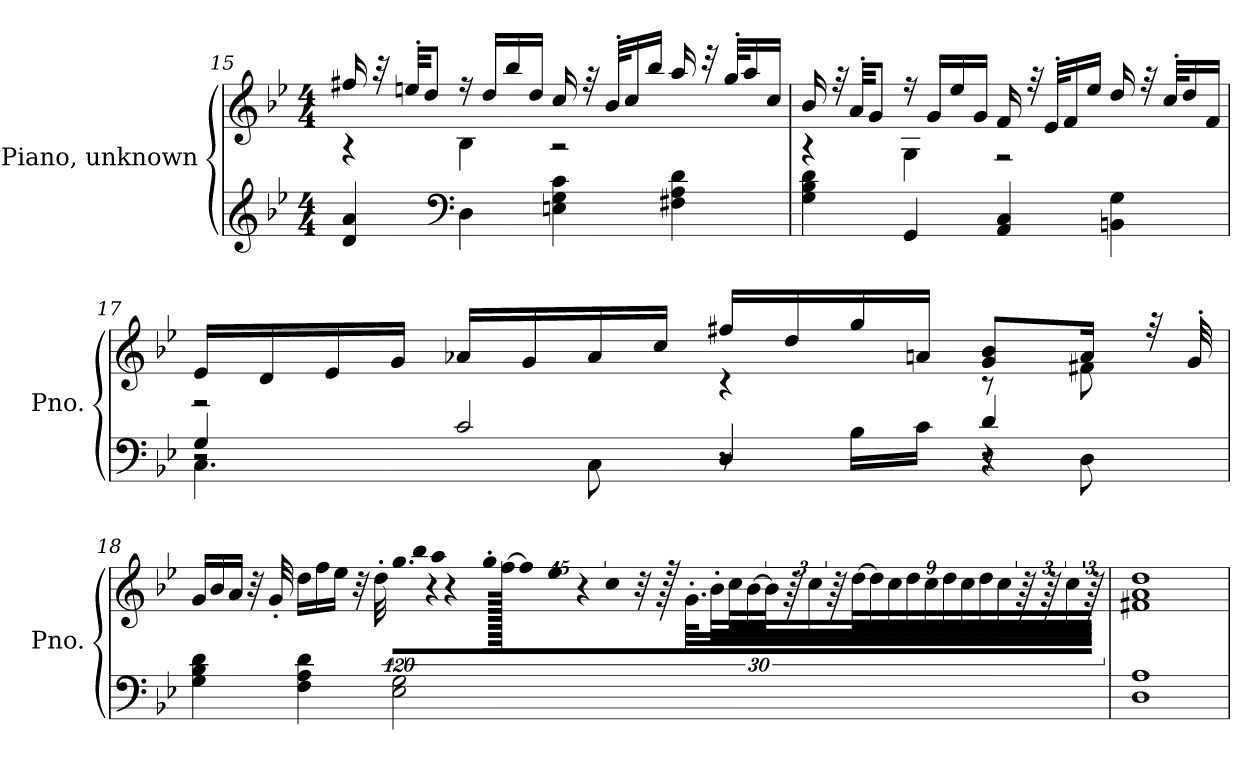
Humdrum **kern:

**kern	**kern
*part1	*part1
*staff2	*staff1
*I"Piano, unknown	*
*I'Pno.	*
*clefG2	*clefG2
*k[b-e-]	*k[b-e-]
*M4/4	*M4/4
=15	=15
*	*^
4d/ 4a/	16ff#X/	4r
.	32r	.
.	32een'/KKL	.
.	8dd/J	.
*clefF4	*	*
4D\	16r	4B-\
.	16dd/LL	.
.	16bb-/	.
.	16dd/JJ	.
4En\ 4G\ 4c\	16cc/	2r
.	32r	.
.	32b-'/KLL	.
.	16cc/	.
.	16bb-/JJ	.
4F#X\ 4A\ 4d\	16aa/	.
.	32r	.
.	32gg'/KLL	.
.	16aa/	.
.	16cc/JJ	.
!!LO:LB:g=z	!!
=16	=16	=16
4G\ 4B-\ 4d\	16b-/	4r
.	32r	.
.	32a'/KKL	.
.	8g/J	.
4GG/	16r	4G\
.	16g/LL	.
.	16ee-/	.
.	16g/JJ	.
4AA/ 4C/	16f/	2r
.	32r	.
.	32e-'/KLL	.
.	16f/	.
.	16ee-/JJ	.
4BBn\ 4G\	16dd/	.
.	32r	.
.	32cc'/KLL	.
.	16dd/	.
.	16f/JJ	.
=17	=17	=17
*^	*	*
*	*^	*	*
4G/	4.C\	2r	16e-/LL	2r
.	.	.	16d/	.
.	.	.	16e-/	.
.	.	.	16g/JJ	.
2c/	.	.	16a-X/LL	.
.	.	.	16g/	.
.	8C\	.	16a-/	.
.	.	.	16cc/JJ	.
.	8r	4D/	16ff#X/LL	4r
.	.	.	16dd/	.
.	16B-\LL	.	16gg/	.
.	16c\JJ	.	16an/JJ	.
4d/	8r	4r	8g/ 8b-/L	8r
.	8D\	.	16a/Jk	8f#X\
.	.	.	32r	.
.	.	.	32g'/	.
*v	*v	*v	*	*
*	*v	*v
!!LO:PB:g=z
=18	=18
4G\ 4B-\ 4d\	16g/LL
.	16b-/
.	16a/JJ
.	32r
.	32g'/
4F\ 4A\ 4d\	16dd\LL
.	16ff\
.	16ee-\JJ
.	32r
.	32dd'\
!	!LO:N:vis=32.
2E-\ 2G\	1920%103gg\LLL
!	!LO:N:vis=64
.	960%17bb-\JJJk
!	!LO:N:vis=128
.	1920%17r
!	!LO:N:vis=256
.	1920%17aa\
!	!LO:N:vis=64
.	960%17r
.	1920ryy
!	!LO:N:vis=64
.	960%17gg'\LLLL
.	[1920ff\
.	1920%23ff\]
.	80ee-\JJJJ
.	80r
.	40cc\
.	32r
.	128r
.	64.g'/
.	32b-'\LLL
.	64cc\L
.	[64b-\
.	96b-\JJJJ]
.	96r
.	48cc\
.	96r
.	[96dd\LLLL
*	*Xbrackettup
.	96dd\]
.	96cc\
.	96dd\
.	96cc\
.	96dd\
.	96cc\
*	*brackettup
.	96dd\
.	96cc\JJJJ
.	96r
.	96r
.	96cc\
.	96r
=19	=19
1D 1A	1f#X 1a 1dd
=	=
*-	*-
